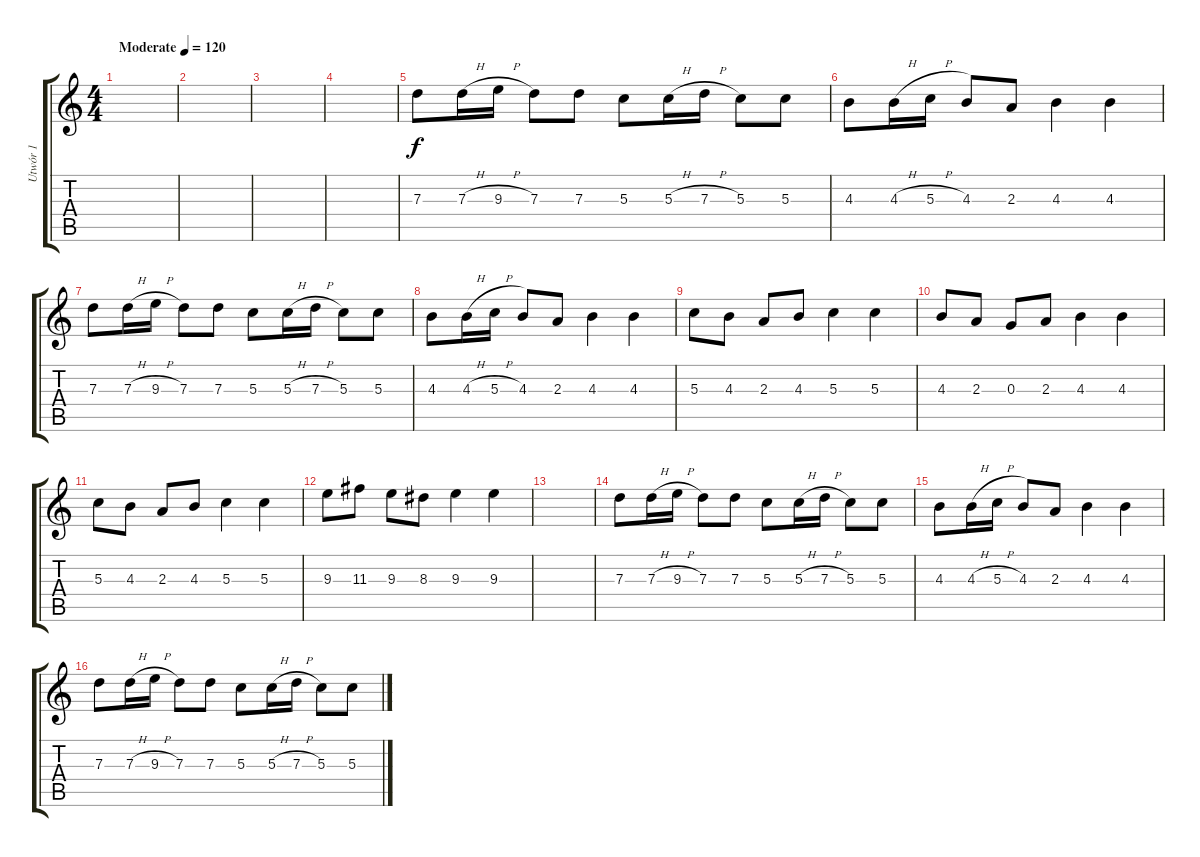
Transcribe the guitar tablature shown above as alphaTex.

\track ("Utwór 1" "Utwór 1") {instrument acousticguitarnylon}
\staff {score tabs}
\tuning (E4 B3 G3 D3 A2 E2) {hide}
\ts (4 4)
\tempo (120 "Moderate")
\clef g2
\ks c
|
|
|
|
7.3.8 7.3{h}.16 9.3{h}.16 7.3.8 7.3.8 5.3.8 5.3{h}.16 7.3{h}.16 5.3.8 5.3.8 |
4.3.8 4.3{h}.16 5.3{h}.16 4.3.8 2.3.8 4.3.4 4.3.4 |
7.3.8 7.3{h}.16 9.3{h}.16 7.3.8 7.3.8 5.3.8 5.3{h}.16 7.3{h}.16 5.3.8 5.3.8 |
4.3.8 4.3{h}.16 5.3{h}.16 4.3.8 2.3.8 4.3.4 4.3.4 |
5.3.8 4.3.8 2.3.8 4.3.8 5.3.4 5.3.4 |
4.3.8 2.3.8 0.3.8 2.3.8 4.3.4 4.3.4 |
5.3.8 4.3.8 2.3.8 4.3.8 5.3.4 5.3.4 |
9.3.8 11.3.8 9.3.8 8.3.8 9.3.4 9.3.4 |
|
7.3.8 7.3{h}.16 9.3{h}.16 7.3.8 7.3.8 5.3.8 5.3{h}.16 7.3{h}.16 5.3.8 5.3.8 |
4.3.8 4.3{h}.16 5.3{h}.16 4.3.8 2.3.8 4.3.4 4.3.4 |
7.3.8 7.3{h}.16 9.3{h}.16 7.3.8 7.3.8 5.3.8 5.3{h}.16 7.3{h}.16 5.3.8 5.3.8
